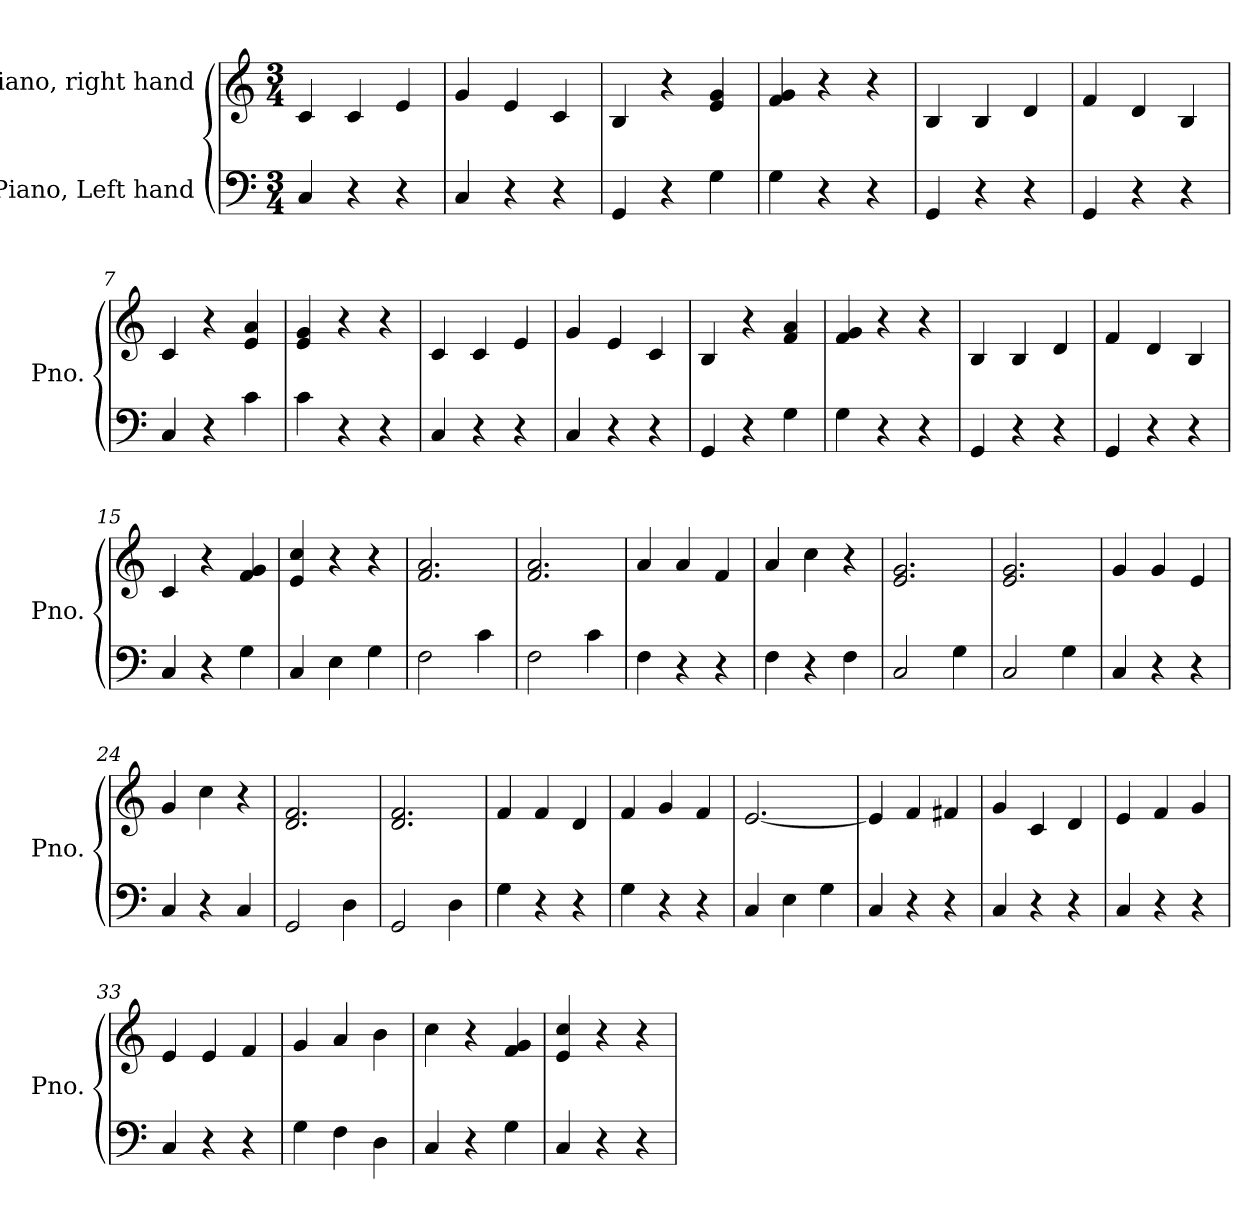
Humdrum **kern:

**kern	**kern
*part2	*part1
*staff2	*staff1
*I"Piano, Left hand	*I"Piano, right hand
*I'Pno.	*I'Pno.
*clefF4	*clefG2
*k[]	*k[]
*M3/4	*M3/4
*MM120	*MM120
=1	=1
4C/	4c/
4r	4c/
4r	4e/
=2	=2
4C/	4g/
4r	4e/
4r	4c/
=3	=3
4GG/	4B/
4r	4r
4G\	4e/ 4g/
=4	=4
4G\	4f/ 4g/
4r	4r
4r	4r
=5	=5
4GG/	4B/
4r	4B/
4r	4d/
=6	=6
4GG/	4f/
4r	4d/
4r	4B/
=7	=7
4C/	4c/
4r	4r
4c\	4e/ 4a/
=8	=8
4c\	4e/ 4g/
4r	4r
4r	4r
!!LO:LB:g=z
=9	=9
4C/	4c/
4r	4c/
4r	4e/
=10	=10
4C/	4g/
4r	4e/
4r	4c/
=11	=11
4GG/	4B/
4r	4r
4G\	4f/ 4a/
=12	=12
4G\	4f/ 4g/
4r	4r
4r	4r
=13	=13
4GG/	4B/
4r	4B/
4r	4d/
=14	=14
4GG/	4f/
4r	4d/
4r	4B/
=15	=15
4C/	4c/
4r	4r
4G\	4f/ 4g/
=16	=16
4C/	4e/ 4cc/
4E\	4r
4G\	4r
=17	=17
2F\	2.f/ 2.a/
4c\	.
=18	=18
2F\	2.f/ 2.a/
4c\	.
!!LO:LB:g=z
=19	=19
4F\	4a/
4r	4a/
4r	4f/
=20	=20
4F\	4a/
4r	4cc\
4F\	4r
=21	=21
2C/	2.e/ 2.g/
4G\	.
=22	=22
2C/	2.e/ 2.g/
4G\	.
=23	=23
4C/	4g/
4r	4g/
4r	4e/
=24	=24
4C/	4g/
4r	4cc\
4C/	4r
=25	=25
2GG/	2.d/ 2.f/
4D\	.
=26	=26
2GG/	2.d/ 2.f/
4D\	.
=27	=27
4G\	4f/
4r	4f/
4r	4d/
=28	=28
4G\	4f/
4r	4g/
4r	4f/
=29	=29
4C/	[2.e/
4E\	.
4G\	.
!!LO:LB:g=z
=30	=30
4C/	4e/]
4r	4f/
4r	4f#X/
=31	=31
4C/	4g/
4r	4c/
4r	4d/
=32	=32
4C/	4e/
4r	4f/
4r	4g/
=33	=33
4C/	4e/
4r	4e/
4r	4f/
=34	=34
4G\	4g/
4F\	4a/
4D\	4b\
=35	=35
4C/	4cc\
4r	4r
4G\	4f/ 4g/
=36	=36
4C/	4e/ 4cc/
4r	4r
4r	4r
=	=
*-	*-
